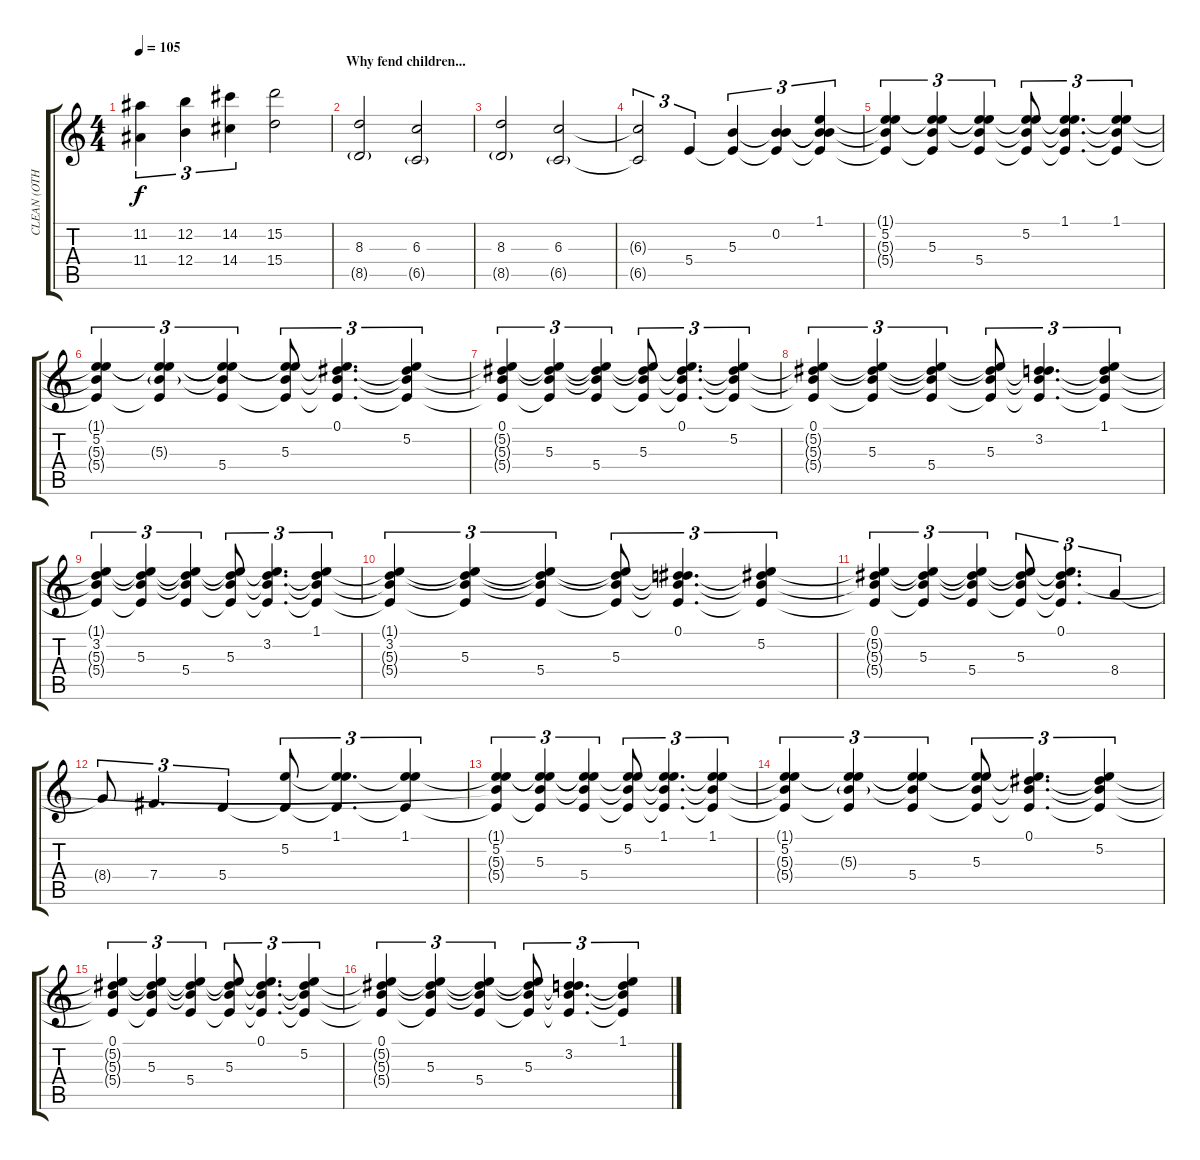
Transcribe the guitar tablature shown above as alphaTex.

\track ("CLEAN (OTHER)" "CLEAN (OTH") {instrument acousticguitarsteel}
\staff {score tabs}
\tuning (Eb4 B3 Gb3 B2 Gb2 B1) {hide}
\ts (4 4)
\tempo 105
\clef g2
\ks c
(11.2 11.4).4{tu (3 2) dy f} (12.2 12.4).4{tu (3 2)} (14.2 14.4).4{tu (3 2)} (15.2 15.4).2 |
\section ("" "Why fend children...")
(8.3 8.5{g}).2 (6.3 6.5{g}).2 |
(8.3 8.5{g}).2 (6.3 6.5{g}).2 |
(6.3{t} 6.5{t}).2{tu (3 2)} 5.4.4{tu (3 2)} (5.3 5.4{t}).4{tu (3 2)} (0.2 5.3{t} 5.4{t}).4{tu (3 2)} (1.1 0.2{t} 5.3{t} 5.4{t}).4{tu (3 2)} |
(1.1{t} 5.2 5.3{t} 5.4{t}).4{tu (3 2)} (1.1{t} 5.2{t} 5.3 5.4{t}).4{tu (3 2)} (1.1{t} 5.2{t} 5.3{t} 5.4).4{tu (3 2)} (1.1{t} 5.2 5.3{t} 5.4{t}).8{tu (3 2)} (1.1 5.2{t} 5.3{t} 5.4{t}).4{d tu (3 2)} (1.1 5.2{t} 5.3{t} 5.4{t}).4{tu (3 2)} |
(1.1{t} 5.2 5.3{t} 5.4{t}).4{tu (3 2)} (1.1{t} 5.2{t} 5.3{g} 5.4{t}).4{tu (3 2)} (1.1{t} 5.2{t} 5.3{t} 5.4).4{tu (3 2)} (1.1{t} 5.2{t} 5.3 5.4{t}).8{tu (3 2)} (0.1 5.2{t} 5.3{t} 5.4{t}).4{d tu (3 2)} (0.1{t} 5.2 5.3{t} 5.4{t}).4{tu (3 2)} |
(0.1 5.2{t} 5.3{t} 5.4{t}).4{tu (3 2)} (0.1{t} 5.2{t} 5.3 5.4{t}).4{tu (3 2)} (0.1{t} 5.2{t} 5.3{t} 5.4).4{tu (3 2)} (0.1{t} 5.2{t} 5.3 5.4{t}).8{tu (3 2)} (0.1 5.2{t} 5.3{t} 5.4{t}).4{d tu (3 2)} (0.1{t} 5.2 5.3{t} 5.4{t}).4{tu (3 2)} |
(0.1 5.2{t} 5.3{t} 5.4{t}).4{tu (3 2)} (0.1{t} 5.2{t} 5.3 5.4{t}).4{tu (3 2)} (0.1{t} 5.2{t} 5.3{t} 5.4).4{tu (3 2)} (0.1{t} 5.2{t} 5.3 5.4{t}).8{tu (3 2)} (0.1{t} 3.2 5.3{t} 5.4{t}).4{d tu (3 2)} (1.1 3.2{t} 5.3{t} 5.4{t}).4{tu (3 2)} |
(1.1{t} 3.2 5.3{t} 5.4{t}).4{tu (3 2)} (1.1{t} 3.2{t} 5.3 5.4{t}).4{tu (3 2)} (1.1{t} 3.2{t} 5.3{t} 5.4).4{tu (3 2)} (1.1{t} 3.2{t} 5.3 5.4{t}).8{tu (3 2)} (1.1{t} 3.2 5.3{t} 5.4{t}).4{d tu (3 2)} (1.1 3.2{t} 5.3{t} 5.4{t}).4{tu (3 2)} |
(1.1{t} 3.2 5.3{t} 5.4{t}).4{tu (3 2)} (1.1{t} 3.2{t} 5.3 5.4{t}).4{tu (3 2)} (1.1{t} 3.2{t} 5.3{t} 5.4).4{tu (3 2)} (1.1{t} 3.2{t} 5.3 5.4{t}).8{tu (3 2)} (0.1 3.2{t} 5.3{t} 5.4{t}).4{d tu (3 2)} (0.1{t} 5.2 5.3{t} 5.4{t}).4{tu (3 2)} |
(0.1 5.2{t} 5.3{t} 5.4{t}).4{tu (3 2)} (0.1{t} 5.2{t} 5.3 5.4{t}).4{tu (3 2)} (0.1{t} 5.2{t} 5.3{t} 5.4).4{tu (3 2)} (0.1{t} 5.2{t} 5.3 5.4{t}).8{tu (3 2)} (0.1 5.2{t} 5.3{t} 5.4{t}).4{d tu (3 2)} 8.4.4{tu (3 2)} |
8.4{t}.8{tu (3 2)} 7.4.4{d tu (3 2)} 5.4.4{tu (3 2)} (5.2 5.4{t}).8{tu (3 2)} (1.1 5.2{t} 5.4{t}).4{d tu (3 2)} (1.1 5.2{t} 5.4{t}).4{tu (3 2)} |
(1.1{t} 5.2 5.3{t} 5.4{t}).4{tu (3 2)} (1.1{t} 5.2{t} 5.3 5.4{t}).4{tu (3 2)} (1.1{t} 5.2{t} 5.3{t} 5.4).4{tu (3 2)} (1.1{t} 5.2 5.3{t} 5.4{t}).8{tu (3 2)} (1.1 5.2{t} 5.3{t} 5.4{t}).4{d tu (3 2)} (1.1 5.2{t} 5.3{t} 5.4{t}).4{tu (3 2)} |
(1.1{t} 5.2 5.3{t} 5.4{t}).4{tu (3 2)} (1.1{t} 5.2{t} 5.3{g} 5.4{t}).4{tu (3 2)} (1.1{t} 5.2{t} 5.3{t} 5.4).4{tu (3 2)} (1.1{t} 5.2{t} 5.3 5.4{t}).8{tu (3 2)} (0.1 5.2{t} 5.3{t} 5.4{t}).4{d tu (3 2)} (0.1{t} 5.2 5.3{t} 5.4{t}).4{tu (3 2)} |
(0.1 5.2{t} 5.3{t} 5.4{t}).4{tu (3 2)} (0.1{t} 5.2{t} 5.3 5.4{t}).4{tu (3 2)} (0.1{t} 5.2{t} 5.3{t} 5.4).4{tu (3 2)} (0.1{t} 5.2{t} 5.3 5.4{t}).8{tu (3 2)} (0.1 5.2{t} 5.3{t} 5.4{t}).4{d tu (3 2)} (0.1{t} 5.2 5.3{t} 5.4{t}).4{tu (3 2)} |
(0.1 5.2{t} 5.3{t} 5.4{t}).4{tu (3 2)} (0.1{t} 5.2{t} 5.3 5.4{t}).4{tu (3 2)} (0.1{t} 5.2{t} 5.3{t} 5.4).4{tu (3 2)} (0.1{t} 5.2{t} 5.3 5.4{t}).8{tu (3 2)} (0.1{t} 3.2 5.3{t} 5.4{t}).4{d tu (3 2)} (1.1 3.2{t} 5.3{t} 5.4{t}).4{tu (3 2)}
